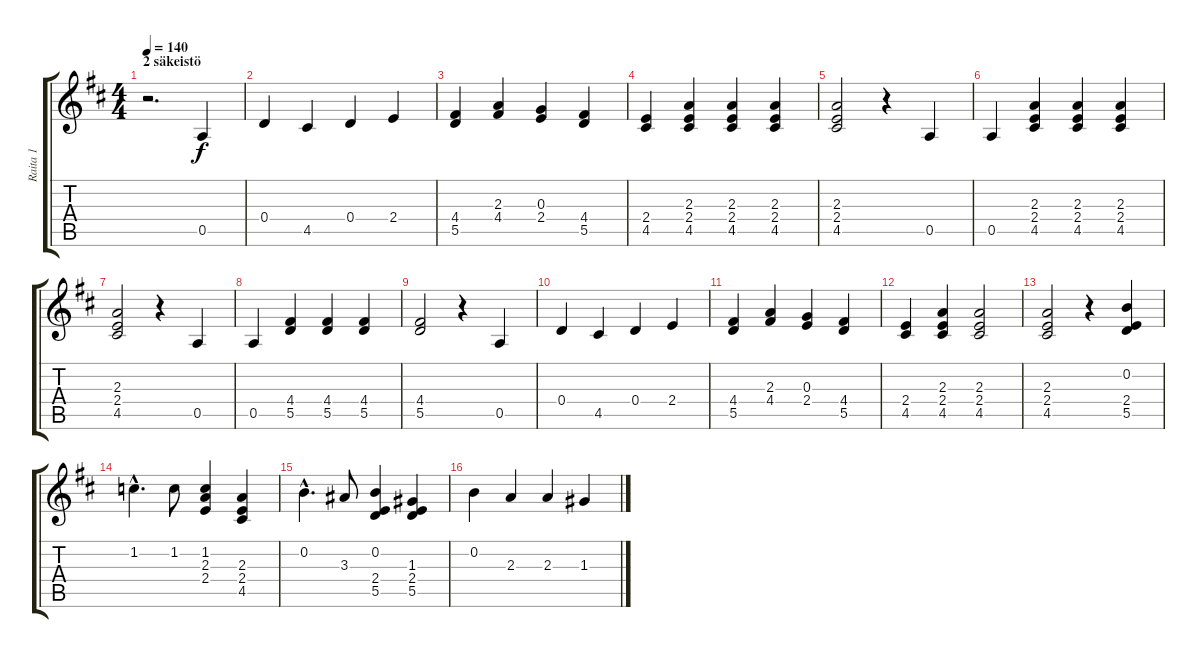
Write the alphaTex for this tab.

\track ("Raita 1" "Raita 1") {instrument acousticguitarnylon}
\staff {score tabs}
\tuning (E4 B3 G3 D3 A2 E2) {hide}
\ts (4 4)
\section ("" "2 säkeistö")
\tempo 140
\clef g2
\ks d
r.2{d dy f} 0.5.4 |
0.4.4 4.5.4 0.4.4 2.4.4 |
(4.4 5.5).4 (2.3 4.4).4 (0.3 2.4).4 (4.4 5.5).4 |
(2.4 4.5).4 (2.3 2.4 4.5).4 (2.3 2.4 4.5).4 (2.3 2.4 4.5).4 |
(2.3 2.4 4.5).2 r.4 0.5.4 |
0.5.4 (2.3 2.4 4.5).4 (2.3 2.4 4.5).4 (2.3 2.4 4.5).4 |
(2.3 2.4 4.5).2 r.4 0.5.4 |
0.5.4 (4.4 5.5).4 (4.4 5.5).4 (4.4 5.5).4 |
(4.4 5.5).2 r.4 0.5.4 |
0.4.4 4.5.4 0.4.4 2.4.4 |
(4.4 5.5).4 (2.3 4.4).4 (0.3 2.4).4 (4.4 5.5).4 |
(2.4 4.5).4 (2.3 2.4 4.5).4 (2.3 2.4 4.5).2 |
(2.3 2.4 4.5).2 r.4 (0.2 2.4 5.5).4 |
1.2{hac}.4{d} 1.2.8 (1.2 2.3 2.4).4 (2.3 2.4 4.5).4 |
0.2{hac}.4{d} 3.3.8 (0.2 2.4 5.5).4 (1.3 2.4 5.5).4 |
0.2.4 2.3.4 2.3.4 1.3.4
